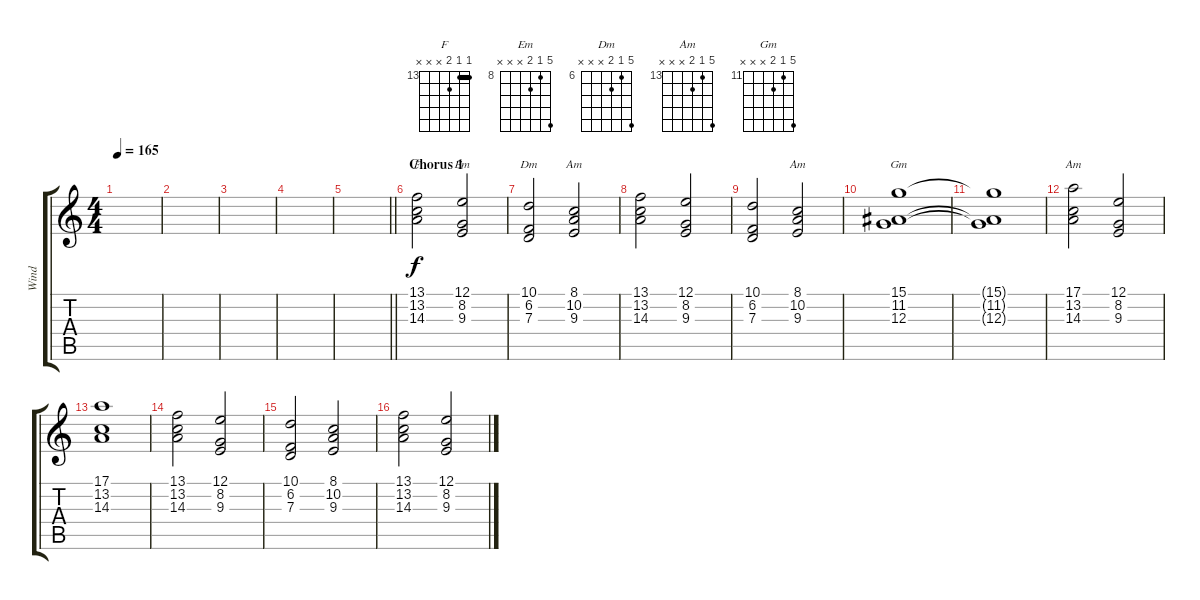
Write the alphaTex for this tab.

\track ("Wind" "Wind") {instrument flute}
\staff {score tabs}
\tuning (E4 B3 G3 D3 A2 E2) {hide}
\chord ("F" 13 13 14 x x x) {firstfret 13 barre 13}
\chord ("Em" 12 8 9 x x x) {firstfret 8}
\chord ("Dm" 10 6 7 x x x) {firstfret 6}
\chord ("Am" x x x x x x)
\chord ("Am" 8 10 9 x x x) {firstfret 8}
\chord ("Gm" 15 11 12 x x x) {firstfret 11}
\chord ("Am" 17 13 14 x x x) {firstfret 13}
\ts (4 4)
\tempo 165
\clef g2
\ks c
|
|
|
|
\barLineRight lightlight
|
\section ("" "Chorus 1")
(13.1 13.2 14.3).2{ch "F"} (12.1 8.2 9.3).2{ch "Em"} |
(10.1 6.2 7.3).2{ch "Dm"} (8.1 10.2 9.3).2{ch "Am"} |
(13.1 13.2 14.3).2 (12.1 8.2 9.3).2 |
(10.1 6.2 7.3).2 (8.1 10.2 9.3).2{ch "Am"} |
(15.1 11.2 12.3).1{ch "Gm"} |
(15.1{t} 11.2{t} 12.3{t}).1 |
(17.1 13.2 14.3).2{ch "Am"} (12.1 8.2 9.3).2 |
(17.1 13.2 14.3).1 |
(13.1 13.2 14.3).2 (12.1 8.2 9.3).2 |
(10.1 6.2 7.3).2 (8.1 10.2 9.3).2 |
(13.1 13.2 14.3).2 (12.1 8.2 9.3).2
